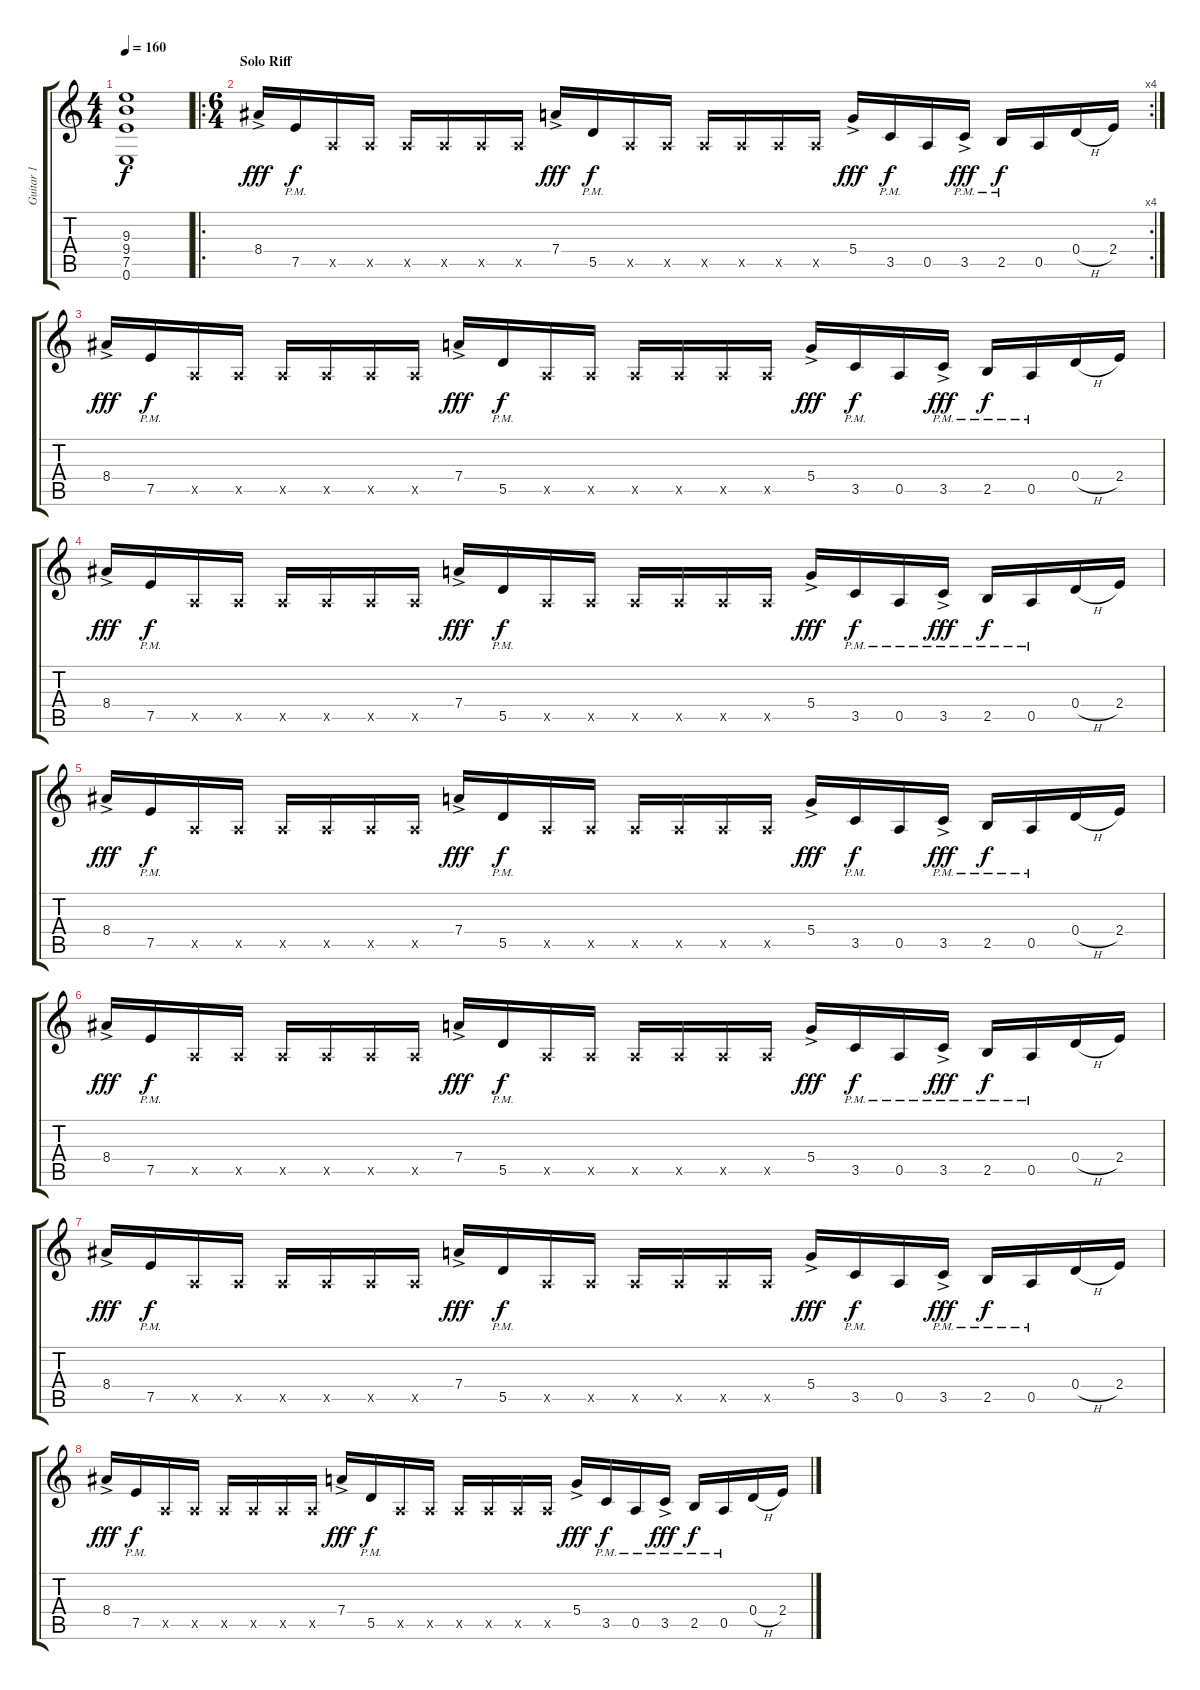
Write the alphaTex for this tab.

\track ("Guitar 1" "Guitar 1") {instrument distortionguitar}
\staff {score tabs}
\tuning (E4 B3 G3 D3 A2 E2) {hide}
\ts (4 4)
\tempo 160
\clef g2
\ks c
(9.3{t} 9.4{t} 7.5{t} 0.6{t}).1{dy f} |
\ro
\rc 4
\ts (6 4)
\section ("" "Solo Riff")
8.4{ac}.16{dy fff instrument electricguitarclean} 7.5{pm}.16{dy f} 0.5{x}.16 0.5{x}.16 0.5{x}.16 0.5{x}.16 0.5{x}.16 0.5{x}.16 7.4{ac}.16{dy fff} 5.5{pm}.16{dy f} 0.5{x}.16 0.5{x}.16 0.5{x}.16 0.5{x}.16 0.5{x}.16 0.5{x}.16 5.4{ac}.16{dy fff} 3.5{pm}.16{dy f} 0.5.16 3.5{ac pm}.16{dy fff} 2.5{pm}.16{dy f} 0.5.16 0.4{h}.16 2.4.16 |
8.4{ac}.16{dy fff instrument distortionguitar} 7.5{pm}.16{dy f} 0.5{x}.16 0.5{x}.16 0.5{x}.16 0.5{x}.16 0.5{x}.16 0.5{x}.16 7.4{ac}.16{dy fff} 5.5{pm}.16{dy f} 0.5{x}.16 0.5{x}.16 0.5{x}.16 0.5{x}.16 0.5{x}.16 0.5{x}.16 5.4{ac}.16{dy fff} 3.5{pm}.16{dy f} 0.5.16 3.5{ac pm}.16{dy fff} 2.5{pm}.16{dy f} 0.5{pm}.16 0.4{h}.16 2.4.16 |
8.4{ac}.16{dy fff} 7.5{pm}.16{dy f} 0.5{x}.16 0.5{x}.16 0.5{x}.16 0.5{x}.16 0.5{x}.16 0.5{x}.16 7.4{ac}.16{dy fff} 5.5{pm}.16{dy f} 0.5{x}.16 0.5{x}.16 0.5{x}.16 0.5{x}.16 0.5{x}.16 0.5{x}.16 5.4{ac}.16{dy fff} 3.5{pm}.16{dy f} 0.5{pm}.16 3.5{ac pm}.16{dy fff} 2.5{pm}.16{dy f} 0.5{pm}.16 0.4{h}.16 2.4.16 |
8.4{ac}.16{dy fff} 7.5{pm}.16{dy f} 0.5{x}.16 0.5{x}.16 0.5{x}.16 0.5{x}.16 0.5{x}.16 0.5{x}.16 7.4{ac}.16{dy fff} 5.5{pm}.16{dy f} 0.5{x}.16 0.5{x}.16 0.5{x}.16 0.5{x}.16 0.5{x}.16 0.5{x}.16 5.4{ac}.16{dy fff} 3.5{pm}.16{dy f} 0.5.16 3.5{ac pm}.16{dy fff} 2.5{pm}.16{dy f} 0.5{pm}.16 0.4{h}.16 2.4.16 |
8.4{ac}.16{dy fff} 7.5{pm}.16{dy f} 0.5{x}.16 0.5{x}.16 0.5{x}.16 0.5{x}.16 0.5{x}.16 0.5{x}.16 7.4{ac}.16{dy fff} 5.5{pm}.16{dy f} 0.5{x}.16 0.5{x}.16 0.5{x}.16 0.5{x}.16 0.5{x}.16 0.5{x}.16 5.4{ac}.16{dy fff} 3.5{pm}.16{dy f} 0.5{pm}.16 3.5{ac pm}.16{dy fff} 2.5{pm}.16{dy f} 0.5{pm}.16 0.4{h}.16 2.4.16 |
8.4{ac}.16{dy fff} 7.5{pm}.16{dy f} 0.5{x}.16 0.5{x}.16 0.5{x}.16 0.5{x}.16 0.5{x}.16 0.5{x}.16 7.4{ac}.16{dy fff} 5.5{pm}.16{dy f} 0.5{x}.16 0.5{x}.16 0.5{x}.16 0.5{x}.16 0.5{x}.16 0.5{x}.16 5.4{ac}.16{dy fff} 3.5{pm}.16{dy f} 0.5.16 3.5{ac pm}.16{dy fff} 2.5{pm}.16{dy f} 0.5{pm}.16 0.4{h}.16 2.4.16 |
8.4{ac}.16{dy fff} 7.5{pm}.16{dy f} 0.5{x}.16 0.5{x}.16 0.5{x}.16 0.5{x}.16 0.5{x}.16 0.5{x}.16 7.4{ac}.16{dy fff} 5.5{pm}.16{dy f} 0.5{x}.16 0.5{x}.16 0.5{x}.16 0.5{x}.16 0.5{x}.16 0.5{x}.16 5.4{ac}.16{dy fff} 3.5{pm}.16{dy f} 0.5{pm}.16 3.5{ac pm}.16{dy fff} 2.5{pm}.16{dy f} 0.5{pm}.16 0.4{h}.16 2.4.16
